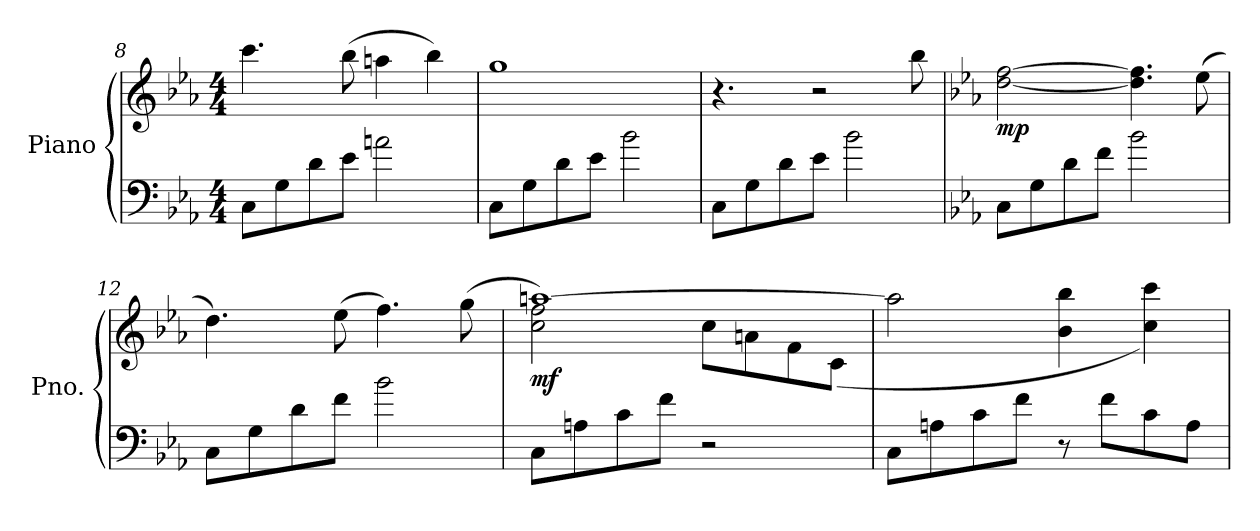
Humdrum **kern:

**kern	**kern	**dynam
*part1	*part1	*part1
*staff2	*staff1	*staff1/2
*I"Piano	*	*
*I'Pno.	*	*
*clefF4	*clefG2	*
*k[b-e-a-]	*k[b-e-a-]	*
*M4/4	*M4/4	*
=8	=8	=8
8C\L	4.ccc\	.
8G\	.	.
8d\	.	.
8e-\J	(8bb-\	.
2an\	4aan\	.
.	4bb-\)	.
=9	=9	=9
8C\L	1gg	.
8G\	.	.
8d\	.	.
8e-\J	.	.
2b-\	.	.
=10	=10	=10
8C\L	4.r	.
8G\	.	.
8d\	.	.
8e-\J	2r	.
2b-\	.	.
.	8bb-\	.
!!LO:LB:g=z
=11	=11	=11
*k[b-e-a-]	*k[b-e-a-]	*
!	!	!LO:DY:b
8C\L	[2dd\ [2ff\	mp
8G\	.	.
8d\	.	.
8f\J	.	.
2b-\	4.dd\] 4.ff\]	.
.	(8ee-\	.
=12	=12	=12
8C\L	4.dd\)	.
8G\	.	.
8d\	.	.
8f\J	(8ee-\	.
2b-\	4.ff\)	.
.	(8gg\	.
=13	=13	=13
*	*^	*
!	!	!	!LO:DY:b
(8C\L	[1aan:)	2cc\ 2ff\	mf
8An\	.	.	.
8c\	.	.	.
8f\J	.	.	.
2r	.	8cc\L	.
.	.	8an\	.
.	.	8f\	.
.	.	(8c\J	.
*	*v	*v	*
=14	=14	=14
8C\L	2aa\]	.
8An\	.	.
8c\	.	.
8f\J	.	.
8r	4b-\ 4bb-\	.
8f\L	.	.
8c\	4cc\ 4ccc\)	.
8A\J	.	.
=	=	=
*-	*-	*-
